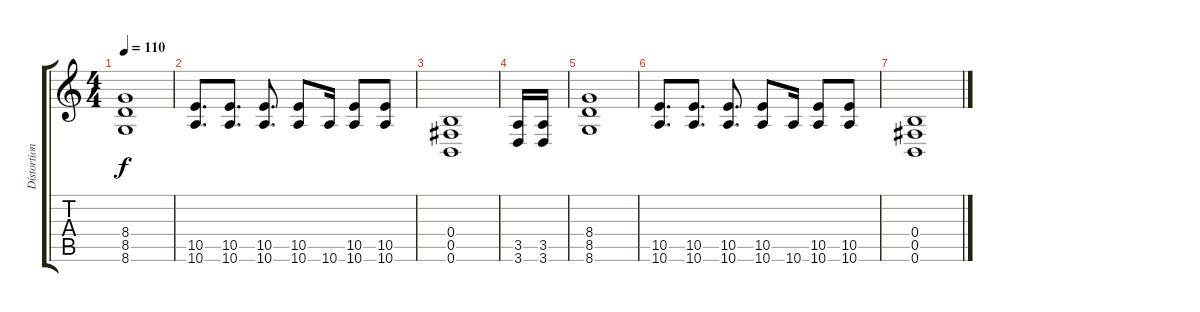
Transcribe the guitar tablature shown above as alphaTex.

\track ("Distortion" "Distortion") {instrument distortionguitar}
\staff {score tabs}
\tuning (Db4 Ab3 E3 B2 Gb2 B1) {hide}
\ts (4 4)
\tempo 110
\clef g2
\ks c
(8.4 8.5 8.6).1{dy f} |
(10.5 10.6).8{d} (10.5 10.6).8{d} (10.5 10.6).8{d} (10.5 10.6).8 10.6.16 (10.5 10.6).8 (10.5 10.6).8 |
(0.4 0.5 0.6).1 |
(3.5 3.6).16 (3.5 3.6).16 |
(8.4 8.5 8.6).1 |
(10.5 10.6).8{d} (10.5 10.6).8{d} (10.5 10.6).8{d} (10.5 10.6).8 10.6.16 (10.5 10.6).8 (10.5 10.6).8 |
(0.4 0.5 0.6).1
